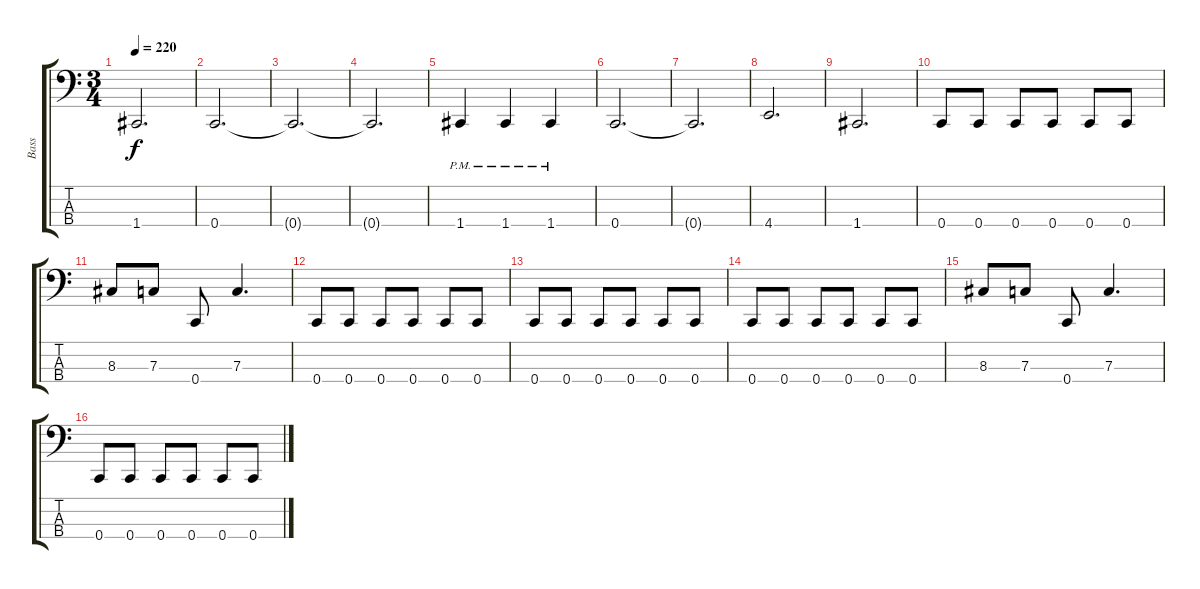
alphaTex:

\track ("Bass" "Bass") {instrument electricbasspick}
\staff {score tabs}
\tuning (Eb2 Bb1 F1 C1) {hide}
\ts (3 4)
\tempo 220
\clef f4
\ks c
1.4.2{d dy f} |
0.4.2{d} |
0.4{t}.2{d} |
0.4{t}.2{d} |
1.4{pm}.4 1.4{pm}.4 1.4{pm}.4 |
0.4.2{d} |
0.4{t}.2{d} |
4.4.2{d} |
1.4.2{d} |
0.4.8 0.4.8 0.4.8 0.4.8 0.4.8 0.4.8 |
8.3.8 7.3.8 0.4.8 7.3.4{d} |
0.4.8 0.4.8 0.4.8 0.4.8 0.4.8 0.4.8 |
0.4.8 0.4.8 0.4.8 0.4.8 0.4.8 0.4.8 |
0.4.8 0.4.8 0.4.8 0.4.8 0.4.8 0.4.8 |
8.3.8 7.3.8 0.4.8 7.3.4{d} |
0.4.8 0.4.8 0.4.8 0.4.8 0.4.8 0.4.8
